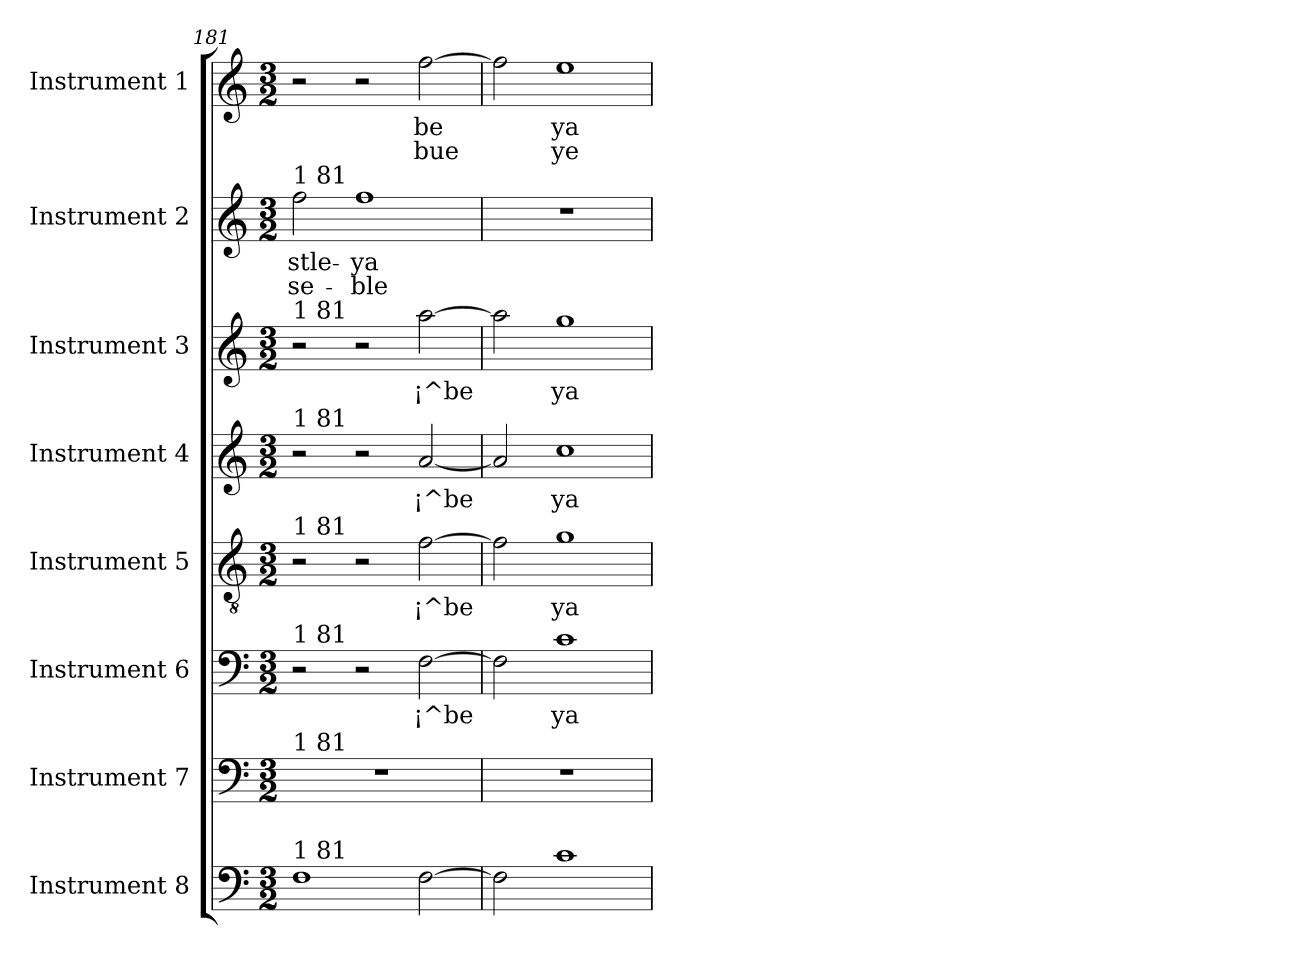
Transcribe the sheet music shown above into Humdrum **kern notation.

**kern	**kern	**kern	**text	**kern	**text	**kern	**text	**kern	**text	**kern	**text	**text	**kern	**text	**text
*part8	*part7	*part6	*part6	*part5	*part5	*part4	*part4	*part3	*part3	*part2	*part2	*part2	*part1	*part1	*part1
*staff8	*staff7	*staff6	*staff6	*staff5	*staff5	*staff4	*staff4	*staff3	*staff3	*staff2	*staff2	*staff2	*staff1	*staff1	*staff1
*I"Instrument 8	*I"Instrument 7	*I"Instrument 6	*	*I"Instrument 5	*	*I"Instrument 4	*	*I"Instrument 3	*	*I"Instrument 2	*	*	*I"Instrument 1	*	*
!!LO:PB:g=z
*clefF4	*clefF4	*clefF4	*	*clefGv2	*	*clefG2	*	*clefG2	*	*clefG2	*	*	*clefG2	*	*
*k[]	*k[]	*k[]	*	*k[]	*	*k[]	*	*k[]	*	*k[]	*	*	*k[]	*	*
*C:	*C:	*C:	*	*C:	*	*C:	*	*C:	*	*C:	*	*	*C:	*	*
*M3/2	*M3/2	*M3/2	*	*M3/2	*	*M3/2	*	*M3/2	*	*M3/2	*	*	*M3/2	*	*
=181	=181	=181	=181	=181	=181	=181	=181	=181	=181	=181	=181	=181	=181	=181	=181
!	!	!	!	!	!	!	!	!	!	!LO:TX:a:t=1 81	!	!	!	!	!
!	!	!	!	!	!	!	!	!LO:TX:a:t=1 81	!	!	!	!	!	!	!
!	!	!	!	!	!	!LO:TX:a:t=1 81	!	!	!	!	!	!	!	!	!
!	!	!	!	!LO:TX:a:t=1 81	!	!	!	!	!	!	!	!	!	!	!
!	!	!LO:TX:a:t=1 81	!	!	!	!	!	!	!	!	!	!	!	!	!
!	!LO:TX:a:t=1 81	!	!	!	!	!	!	!	!	!	!	!	!	!	!
!LO:TX:a:t=1 81	!	!	!	!	!	!	!	!	!	!	!	!	!	!	!
!	!	!	!	!	!	!	!	!	!	!	!LO:LY:b:rj	!LO:LY:b:rj	!	!	!
1F	1.r	2r	.	2r	.	2r	.	2r	.	2ff\	-stle-	-se-	2r	.	.
!	!	!	!	!	!	!	!	!	!	!	!LO:LY:b:rj	!LO:LY:b:rj	!	!	!
.	.	2r	.	2r	.	2r	.	2r	.	1ff	-ya	ble	2r	.	.
!	!	!	!LO:LY:b:rj	!	!LO:LY:b:rj	!	!LO:LY:b:rj	!	!LO:LY:b:rj	!	!	!	!	!LO:LY:b:cj	!LO:LY:b:cj
[>2F\	.	[>2F\	¡^be-	[>2f\	¡^be-	[<2a/	¡^be-	[>2aa\	¡^be-	.	.	.	[>2ff\	be-	-bue-
=182	=182	=182	=182	=182	=182	=182	=182	=182	=182	=182	=182	=182	=182	=182	=182
!	!	!	!LO:LY:b:rj	!	!LO:LY:b:rj	!	!LO:LY:b:rj	!	!LO:LY:b:rj	!	!	!	!	!LO:LY:b:cj	!LO:LY:b:cj
2F\]	1.r	2F\]	--	2f\]	--	2a/]	--	2aa\]	--	1.r	.	.	2ff\]	--	-
!	!	!	!LO:LY:b:rj	!	!LO:LY:b:rj	!	!LO:LY:b:rj	!	!LO:LY:b:rj	!	!	!	!	!LO:LY:b:cj	!LO:LY:b:cj
1c	.	1c	-ya	1g	-ya	1cc	-ya	1gg	-ya	.	.	.	1ee	ya	ye
=	=	=	=	=	=	=	=	=	=	=	=	=	=	=	=
*-	*-	*-	*-	*-	*-	*-	*-	*-	*-	*-	*-	*-	*-	*-	*-
